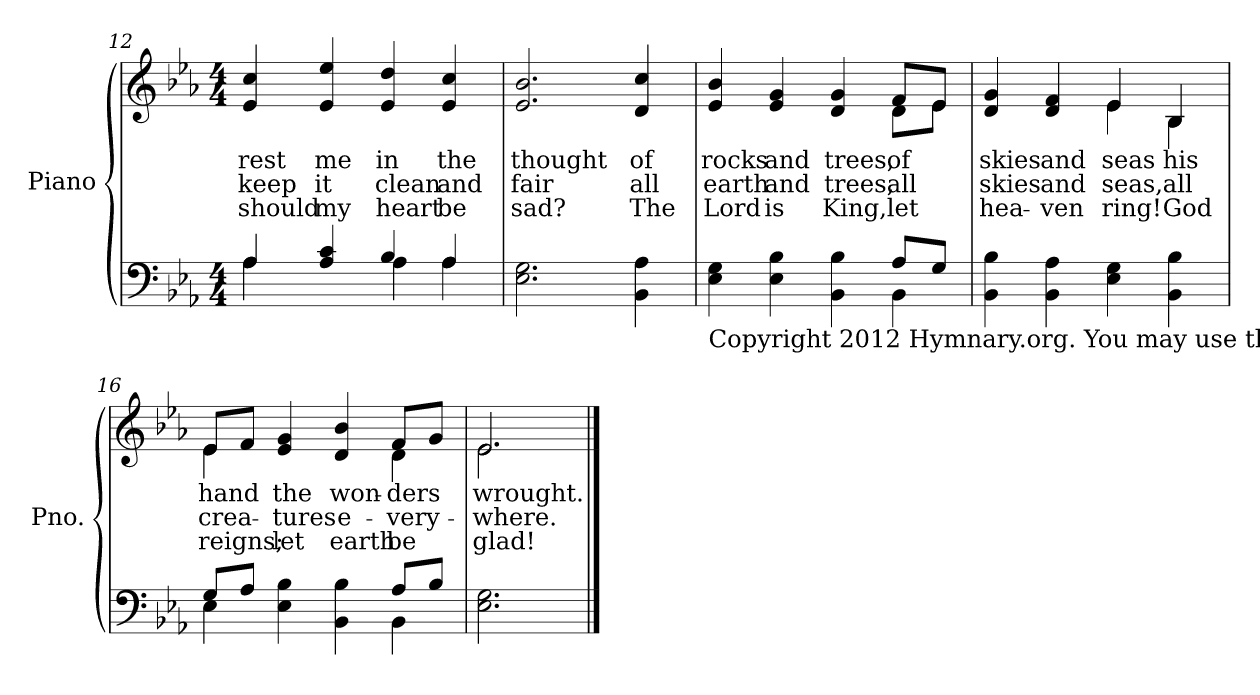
**kern	**kern	**text	**text	**text
*part2	*part1	*part1	*part1	*part1
*staff2	*staff1	*staff1	*staff1	*staff1
*I"Piano	*I"Piano	*	*	*
*I'Pno.	*I'Pno.	*	*	*
*clefF4	*clefG2	*	*	*
*k[b-e-a-]	*k[b-e-a-]	*	*	*
*E-:	*E-:	*	*	*
*M4/4	*M4/4	*	*	*
=12	=12	=12	=12	=12
*^	*	*	*	*
!	!	!	!LO:LY:b:color=#000000	!LO:LY:b:color=#000000	!LO:LY:b:color=#000000
4A-i/	4A-i\	4e-i/ 4cci	rest	keep	should
!	!	!	!LO:LY:b:color=#000000	!LO:LY:b:color=#000000	!LO:LY:b:color=#000000
4A-i/ 4ci	4ryy	4e-i/ 4ee-i	me	it	my
!	!	!	!LO:LY:b:color=#000000	!LO:LY:b:color=#000000	!LO:LY:b:color=#000000
4B-i/	4A-i\	4e-i/ 4ddi	in	clean	heart
!	!	!	!LO:LY:b:color=#000000	!LO:LY:b:color=#000000	!LO:LY:b:color=#000000
4A-i/	4A-i\	4e-i/ 4cci	the	and	be
*v	*v	*	*	*	*
=13	=13	=13	=13	=13
*^	*	*	*	*
!	!	!	!LO:LY:b:color=#000000	!LO:LY:b:color=#000000	!LO:LY:b:color=#000000
*v	*v	*	*	*	*
2.E-i\ 2.Gi	2.e-i/ 2.b-i	thought	fair	sad?
!	!	!LO:LY:b:color=#000000	!LO:LY:b:color=#000000	!LO:LY:b:color=#000000
4BB-i\ 4A-i	4di/ 4cci	of	all	The
!!LO:LB:g=z
=14	=14	=14	=14	=14
*^	*	*	*	*
!LO:TX:b:t=Copyright 2012 Hymnary.org. You may use this score in personal and corporate worship settings. Commercial use and republication are prohibited without written consent.	!	!	!	!	!
!	!	!	!LO:LY:b:color=#000000	!LO:LY:b:color=#000000	!LO:LY:b:color=#000000
*	*	*^	*	*	*
4E-i\ 4Gi	2.ryy	4e-i/ 4b-i	2.ryy	rocks	earth	Lord
!	!	!	!	!LO:LY:b:color=#000000	!LO:LY:b:color=#000000	!LO:LY:b:color=#000000
4E-i\ 4B-i	.	4e-i/ 4gi	.	and	and	is
!	!	!	!	!LO:LY:b:color=#000000	!LO:LY:b:color=#000000	!LO:LY:b:color=#000000
4BB-i\ 4B-i	.	4di/ 4gi	.	trees,	trees,	King,
!	!	!	!	!LO:LY:b:color=#000000	!LO:LY:b:color=#000000	!LO:LY:b:color=#000000
8A-i/L	4BB-i\	8fi/L	8di\L	of	all	let
8Gi/J	.	8e-i/J	8e-i\J	.	.	.
*v	*v	*	*	*	*	*
=15	=15	=15	=15	=15	=15
!	!	!	!LO:LY:b:color=#000000	!LO:LY:b:color=#000000	!LO:LY:b:color=#000000
4BB-i\ 4B-i	4di/ 4gi	2ryy	skies	skies	hea-
!	!	!	!LO:LY:b:color=#000000	!LO:LY:b:color=#000000	!LO:LY:b:color=#000000
4BB-i\ 4A-i	4di/ 4fi	.	and	and	-ven
!	!	!	!LO:LY:b:color=#000000	!LO:LY:b:color=#000000	!LO:LY:b:color=#000000
4E-i\ 4Gi	4e-i/	4e-i\	seas	seas,	ring!
!	!	!	!LO:LY:b:color=#000000	!LO:LY:b:color=#000000	!LO:LY:b:color=#000000
4BB-i\ 4B-i	4B-i/	4B-i\	his	all	God
=16	=16	=16	=16	=16	=16
*^	*	*	*	*	*
!	!	!	!	!LO:LY:b:color=#000000	!LO:LY:b:color=#000000	!LO:LY:b:color=#000000
8Gi/L	4E-i\	8e-i/L	4e-i\	hand	crea-	reigns;
8A-i/J	.	8fi/J	.	.	.	.
!	!	!	!	!LO:LY:b:color=#000000	!LO:LY:b:color=#000000	!LO:LY:b:color=#000000
4E-i\ 4B-i	2ryy	4e-i/ 4gi	2ryy	the	-tures	let
!	!	!	!	!LO:LY:b:color=#000000	!LO:LY:b:color=#000000	!LO:LY:b:color=#000000
4BB-i\ 4B-i	.	4di/ 4b-i	.	won-	e-	earth
!	!	!	!	!LO:LY:b:color=#000000	!LO:LY:b:color=#000000	!LO:LY:b:color=#000000
8A-i/L	4BB-i\	8fi/L	4di\	-ders	-very-	be
8B-i/J	.	8gi/J	.	.	.	.
*v	*v	*	*	*	*	*
=17	=17	=17	=17	=17	=17
!	!	!	!LO:LY:b:color=#000000	!LO:LY:b:color=#000000	!LO:LY:b:color=#000000
2.E-i\ 2.Gi	2.e-i/	2.e-i\	wrought.	-where.	glad!
*	*v	*v	*	*	*
==	==	==	==	==
*-	*-	*-	*-	*-
